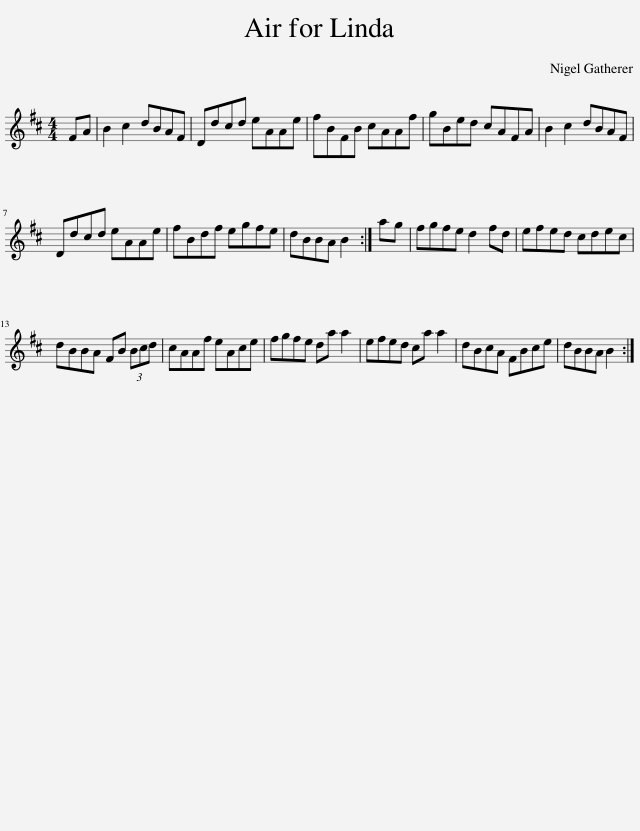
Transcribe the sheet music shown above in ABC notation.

X:1
L:1/8
M:4/4
I:linebreak $
K:Bmin
V:1 treble
V:1
 FA | B2 c2 dBAF | Ddcd eAAe | fBFB cAAf | gBed cAFA | %5
 B2 c2 dBAF |$ Ddcd eAAe | fBdf egfe | dBBA B2 :| ag | %10
 fgfe d2 fd | efed cdec |$ dBBA FB (3Bcd | cAAf eAce | fgfe da a2 | %15
 efed ca a2 | dBcA FBce | dBBA B2 :| %18
